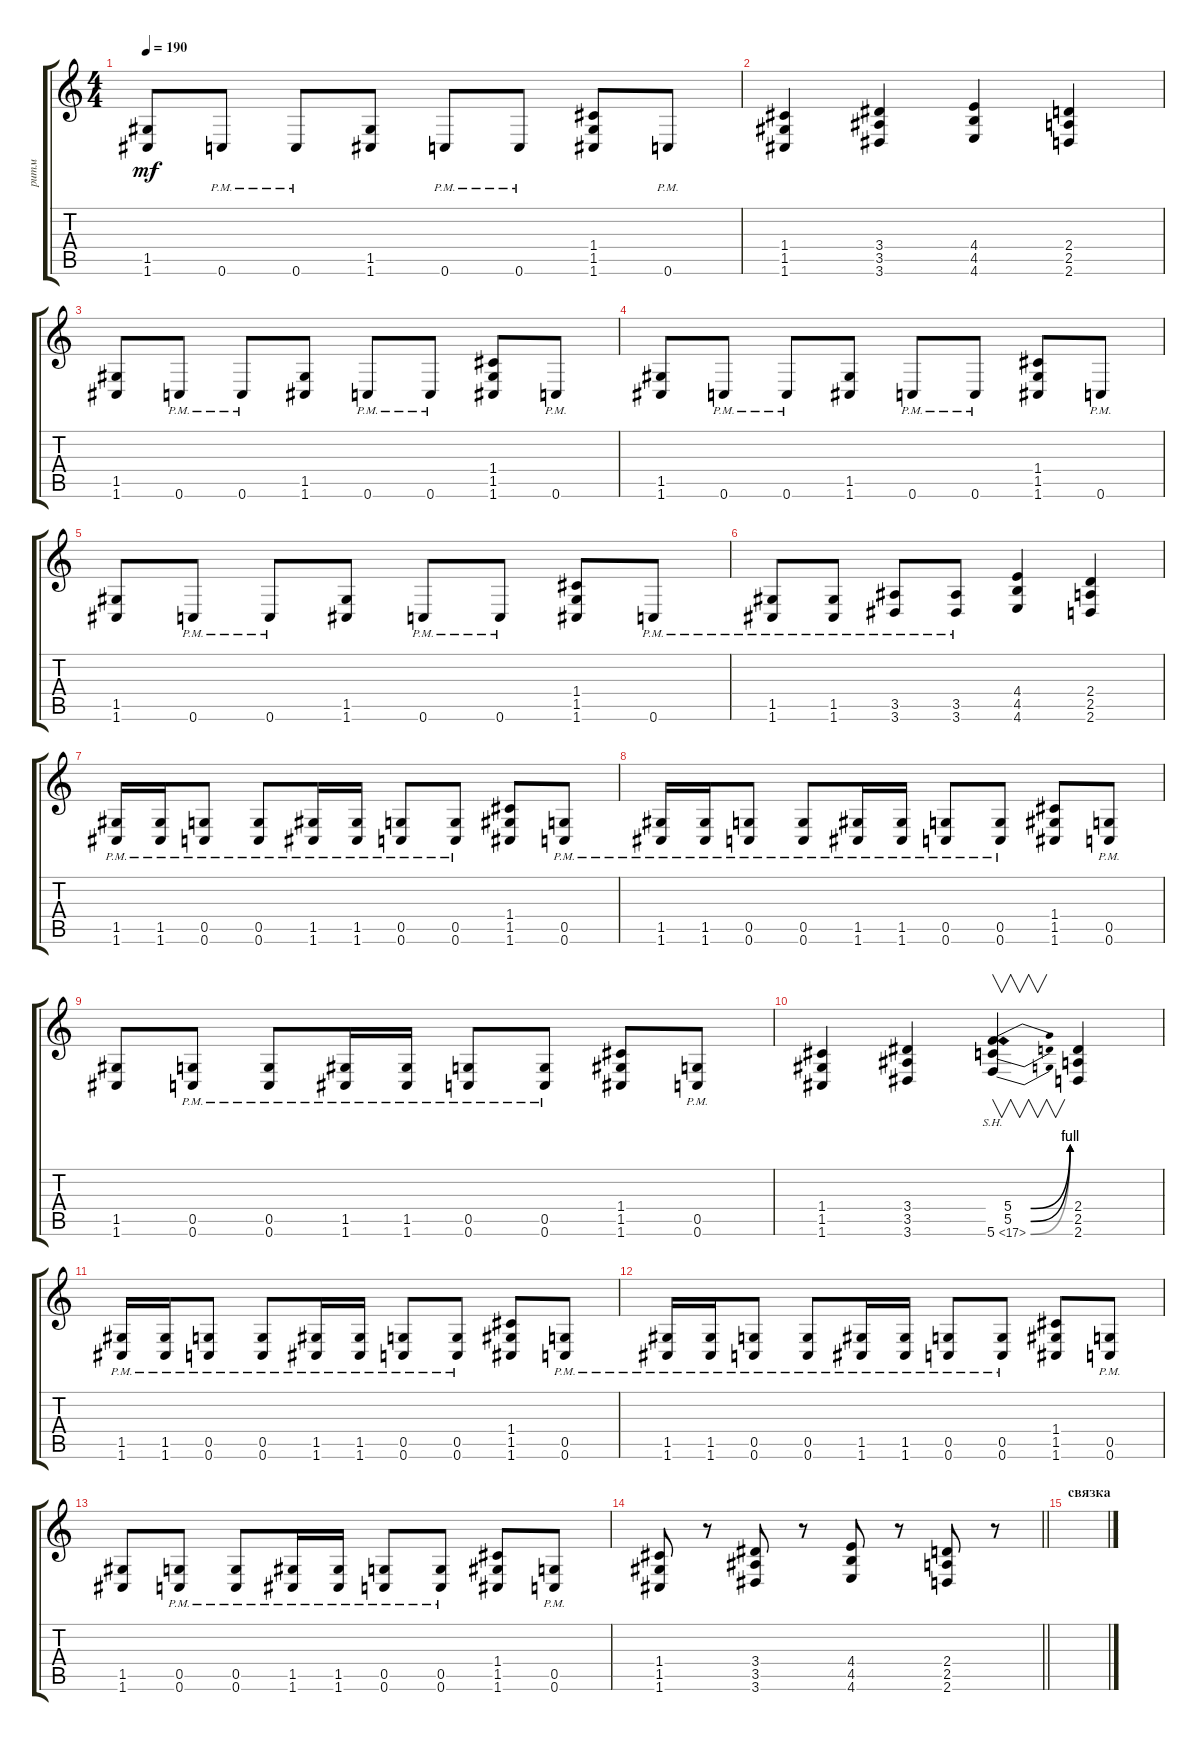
\track ("ритм" "ритм") {instrument distortionguitar}
\staff {score tabs}
\tuning (D4 A3 F3 C3 G2 C2) {hide}
\ts (4 4)
\tempo 190
\clef g2
\ks c
(1.5 1.6).8{dy mf} 0.6{pm}.8 0.6{pm}.8 (1.5 1.6).8 0.6{pm}.8 0.6{pm}.8 (1.4 1.5 1.6).8 0.6{pm}.8 |
(1.4 1.5 1.6).4 (3.4 3.5 3.6).4 (4.4 4.5 4.6).4 (2.4 2.5 2.6).4 |
(1.5 1.6).8 0.6{pm}.8 0.6{pm}.8 (1.5 1.6).8 0.6{pm}.8 0.6{pm}.8 (1.4 1.5 1.6).8 0.6{pm}.8 |
(1.5 1.6).8 0.6{pm}.8 0.6{pm}.8 (1.5 1.6).8 0.6{pm}.8 0.6{pm}.8 (1.4 1.5 1.6).8 0.6{pm}.8 |
(1.5 1.6).8 0.6{pm}.8 0.6{pm}.8 (1.5 1.6).8 0.6{pm}.8 0.6{pm}.8 (1.4 1.5 1.6).8 0.6{pm}.8 |
(1.5{pm} 1.6{pm}).8 (1.5{pm} 1.6{pm}).8 (3.5{pm} 3.6{pm}).8 (3.5{pm} 3.6{pm}).8 (4.4 4.5 4.6).4 (2.4 2.5 2.6).4 |
(1.5{pm} 1.6{pm}).16 (1.5{pm} 1.6{pm}).16 (0.5{pm} 0.6{pm}).8 (0.5{pm} 0.6{pm}).8 (1.5{pm} 1.6{pm}).16 (1.5{pm} 1.6{pm}).16 (0.5{pm} 0.6{pm}).8 (0.5{pm} 0.6{pm}).8 (1.4 1.5 1.6).8 (0.5{pm} 0.6{pm}).8 |
(1.5{pm} 1.6{pm}).16 (1.5{pm} 1.6{pm}).16 (0.5{pm} 0.6{pm}).8 (0.5{pm} 0.6{pm}).8 (1.5{pm} 1.6{pm}).16 (1.5{pm} 1.6{pm}).16 (0.5{pm} 0.6{pm}).8 (0.5{pm} 0.6{pm}).8 (1.4 1.5 1.6).8 (0.5{pm} 0.6{pm}).8 |
(1.5 1.6).8 (0.5{pm} 0.6{pm}).8 (0.5{pm} 0.6{pm}).8 (1.5{pm} 1.6{pm}).16 (1.5{pm} 1.6{pm}).16 (0.5{pm} 0.6{pm}).8 (0.5{pm} 0.6{pm}).8 (1.4 1.5 1.6).8 (0.5{pm} 0.6{pm}).8 |
(1.4 1.5 1.6).4 (3.4 3.5 3.6).4 (5.4{be (bend 0 0 60 4)} 5.5{be (bend 0 0 60 4)} 5.6{be (bend 0 0 60 4) sh 12}).4{v} (2.4 2.5 2.6).4 |
(1.5{pm} 1.6{pm}).16 (1.5{pm} 1.6{pm}).16 (0.5{pm} 0.6{pm}).8 (0.5{pm} 0.6{pm}).8 (1.5{pm} 1.6{pm}).16 (1.5{pm} 1.6{pm}).16 (0.5{pm} 0.6{pm}).8 (0.5{pm} 0.6{pm}).8 (1.4 1.5 1.6).8 (0.5{pm} 0.6{pm}).8 |
(1.5{pm} 1.6{pm}).16 (1.5{pm} 1.6{pm}).16 (0.5{pm} 0.6{pm}).8 (0.5{pm} 0.6{pm}).8 (1.5{pm} 1.6{pm}).16 (1.5{pm} 1.6{pm}).16 (0.5{pm} 0.6{pm}).8 (0.5{pm} 0.6{pm}).8 (1.4 1.5 1.6).8 (0.5{pm} 0.6{pm}).8 |
(1.5 1.6).8 (0.5{pm} 0.6{pm}).8 (0.5{pm} 0.6{pm}).8 (1.5{pm} 1.6{pm}).16 (1.5{pm} 1.6{pm}).16 (0.5{pm} 0.6{pm}).8 (0.5{pm} 0.6{pm}).8 (1.4 1.5 1.6).8 (0.5{pm} 0.6{pm}).8 |
\barLineRight lightlight
(1.4 1.5 1.6).8 r.8 (3.4 3.5 3.6).8 r.8 (4.4 4.5 4.6).8 r.8 (2.4 2.5 2.6).8 r.8 |
\section ("" "связка")
